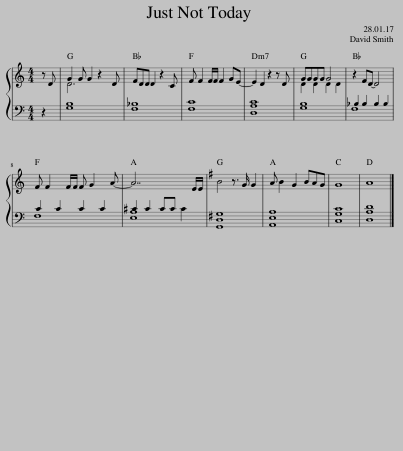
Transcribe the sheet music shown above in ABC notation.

X:1
%%score { ( 1 3 ) | ( 2 4 ) }
L:1/8
M:4/4
I:linebreak $
K:C
V:1 treble
V:3 treble
V:2 bass
V:4 bass
V:1
 z D | G2 G G2 z2 D | FDD D2 z2 C | F F2 F/F/ F2 GE- | E2 D2 z2 z D | %5
 GGGG G4 | z2 FD- D4 |$ F F2 F/F/ F G2 A- | A7 E/E/ |[K:G] B4 z3/2 G/ G2 | %10
 A B2 G2 BAG | G8 | A8 |] %13
V:2
 z2 | [G,B,]8 | [F,_B,]8 | [F,C]8 | [D,A,C]8 | %5
 [G,B,]8 | F,8 |$ F,8 | [E,A,]8 |[K:G] [G,,D,G,]8 | %10
 [A,,E,A,]8 | [C,G,C]8 | [D,A,D]8 |] %13
V:3
 x2 | D6 x2 | x8 | x8 | x8 | %5
 D2 D2 D2 D2 | x8 |$ x8 | x8 |[K:G] x8 | %10
 x8 | x8 | x8 |] %13
V:4
 x2 | x8 | x8 | x8 | x8 | %5
 x8 | _B,2 B,2 B,2 B,2 |$ C2 C2 C2 C2 | ^C2 C2 CC C2 |[K:G] x8 | %10
 x8 | x8 | x8 |] %13
